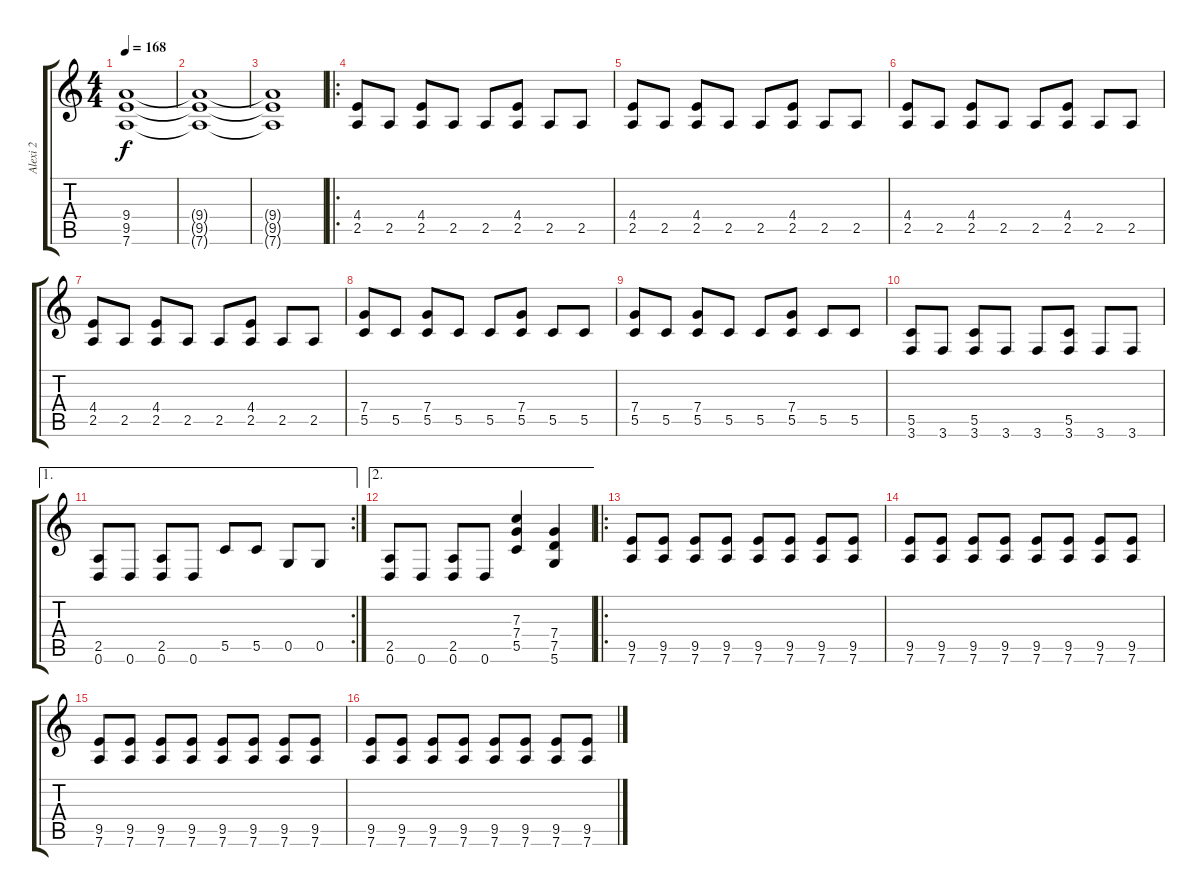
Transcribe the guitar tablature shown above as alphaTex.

\track ("Alexi 2" "Alexi 2") {instrument distortionguitar}
\staff {score tabs}
\tuning (D4 A3 F3 C3 G2 D2) {hide}
\ts (4 4)
\tempo 168
\clef g2
\ks c
(9.4{t} 9.5{t} 7.6{t}).1{dy f} |
(9.4{t} 9.5{t} 7.6{t}).1 |
(9.4{t} 9.5{t} 7.6{t}).1 |
\ro
(4.4 2.5).8 2.5.8 (4.4 2.5).8 2.5.8 2.5.8 (4.4 2.5).8 2.5.8 2.5.8 |
(4.4 2.5).8 2.5.8 (4.4 2.5).8 2.5.8 2.5.8 (4.4 2.5).8 2.5.8 2.5.8 |
(4.4 2.5).8 2.5.8 (4.4 2.5).8 2.5.8 2.5.8 (4.4 2.5).8 2.5.8 2.5.8 |
(4.4 2.5).8 2.5.8 (4.4 2.5).8 2.5.8 2.5.8 (4.4 2.5).8 2.5.8 2.5.8 |
(7.4 5.5).8 5.5.8 (7.4 5.5).8 5.5.8 5.5.8 (7.4 5.5).8 5.5.8 5.5.8 |
(7.4 5.5).8 5.5.8 (7.4 5.5).8 5.5.8 5.5.8 (7.4 5.5).8 5.5.8 5.5.8 |
(5.5 3.6).8 3.6.8 (5.5 3.6).8 3.6.8 3.6.8 (5.5 3.6).8 3.6.8 3.6.8 |
\ae 1
\rc 2
(2.5 0.6).8 0.6.8 (2.5 0.6).8 0.6.8 5.5.8 5.5.8 0.5.8 0.5.8 |
\ae 2
(2.5 0.6).8 0.6.8 (2.5 0.6).8 0.6.8 (7.3 7.4 5.5).4 (7.4 7.5 5.6).4 |
\ro
(9.5 7.6).8 (9.5 7.6).8 (9.5 7.6).8 (9.5 7.6).8 (9.5 7.6).8 (9.5 7.6).8 (9.5 7.6).8 (9.5 7.6).8 |
(9.5 7.6).8 (9.5 7.6).8 (9.5 7.6).8 (9.5 7.6).8 (9.5 7.6).8 (9.5 7.6).8 (9.5 7.6).8 (9.5 7.6).8 |
(9.5 7.6).8 (9.5 7.6).8 (9.5 7.6).8 (9.5 7.6).8 (9.5 7.6).8 (9.5 7.6).8 (9.5 7.6).8 (9.5 7.6).8 |
(9.5 7.6).8 (9.5 7.6).8 (9.5 7.6).8 (9.5 7.6).8 (9.5 7.6).8 (9.5 7.6).8 (9.5 7.6).8 (9.5 7.6).8
